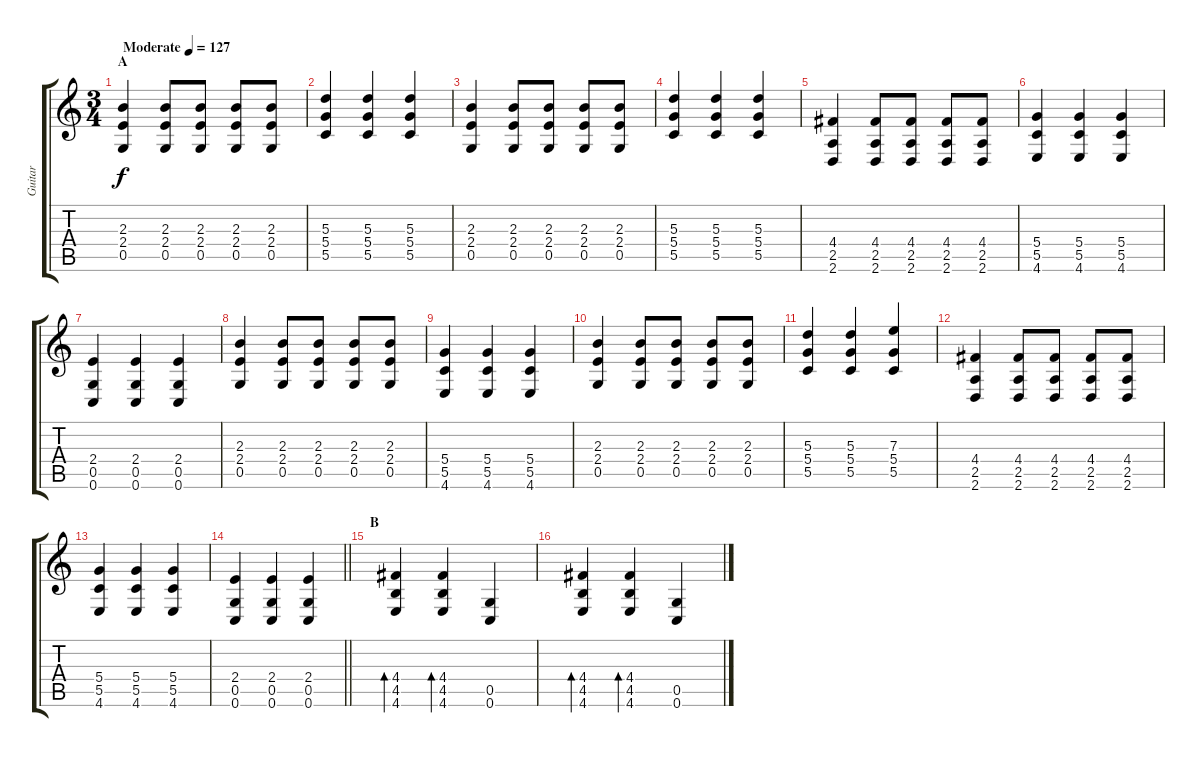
\track ("Guitar" "Guitar") {solo instrument overdrivenguitar}
\staff {score tabs}
\tuning (G4 E4 A3 D3 G2 C2) {hide}
\ts (3 4)
\section ("" "A")
\tempo (127 "Moderate")
\clef g2
\ks c
(2.3 2.4 0.5).4{dy f instrument overdrivenguitar} (2.3 2.4 0.5).8 (2.3 2.4 0.5).8 (2.3 2.4 0.5).8 (2.3 2.4 0.5).8 |
(5.3 5.4 5.5).4 (5.3 5.4 5.5).4 (5.3 5.4 5.5).4 |
(2.3 2.4 0.5).4 (2.3 2.4 0.5).8 (2.3 2.4 0.5).8 (2.3 2.4 0.5).8 (2.3 2.4 0.5).8 |
(5.3 5.4 5.5).4 (5.3 5.4 5.5).4 (5.3 5.4 5.5).4 |
(4.4 2.5 2.6).4 (4.4 2.5 2.6).8 (4.4 2.5 2.6).8 (4.4 2.5 2.6).8 (4.4 2.5 2.6).8 |
(5.4 5.5 4.6).4 (5.4 5.5 4.6).4 (5.4 5.5 4.6).4 |
(2.4 0.5 0.6).4 (2.4 0.5 0.6).4 (2.4 0.5 0.6).4 |
(2.3 2.4 0.5).4 (2.3 2.4 0.5).8 (2.3 2.4 0.5).8 (2.3 2.4 0.5).8 (2.3 2.4 0.5).8 |
(5.4 5.5 4.6).4 (5.4 5.5 4.6).4 (5.4 5.5 4.6).4 |
(2.3 2.4 0.5).4 (2.3 2.4 0.5).8 (2.3 2.4 0.5).8 (2.3 2.4 0.5).8 (2.3 2.4 0.5).8 |
(5.3 5.4 5.5).4 (5.3 5.4 5.5).4 (7.3 5.4 5.5).4 |
(4.4 2.5 2.6).4 (4.4 2.5 2.6).8 (4.4 2.5 2.6).8 (4.4 2.5 2.6).8 (4.4 2.5 2.6).8 |
(5.4 5.5 4.6).4 (5.4 5.5 4.6).4 (5.4 5.5 4.6).4 |
\barLineRight lightlight
(2.4 0.5 0.6).4 (2.4 0.5 0.6).4 (2.4 0.5 0.6).4 |
\section ("" "B")
(4.4 4.5 4.6).4{bd 60 instrument acousticguitarsteel} (4.4 4.5 4.6).4{bd 60} (0.5 0.6).4 |
(4.4 4.5 4.6).4{bd 60} (4.4 4.5 4.6).4{bd 60} (0.5 0.6).4
